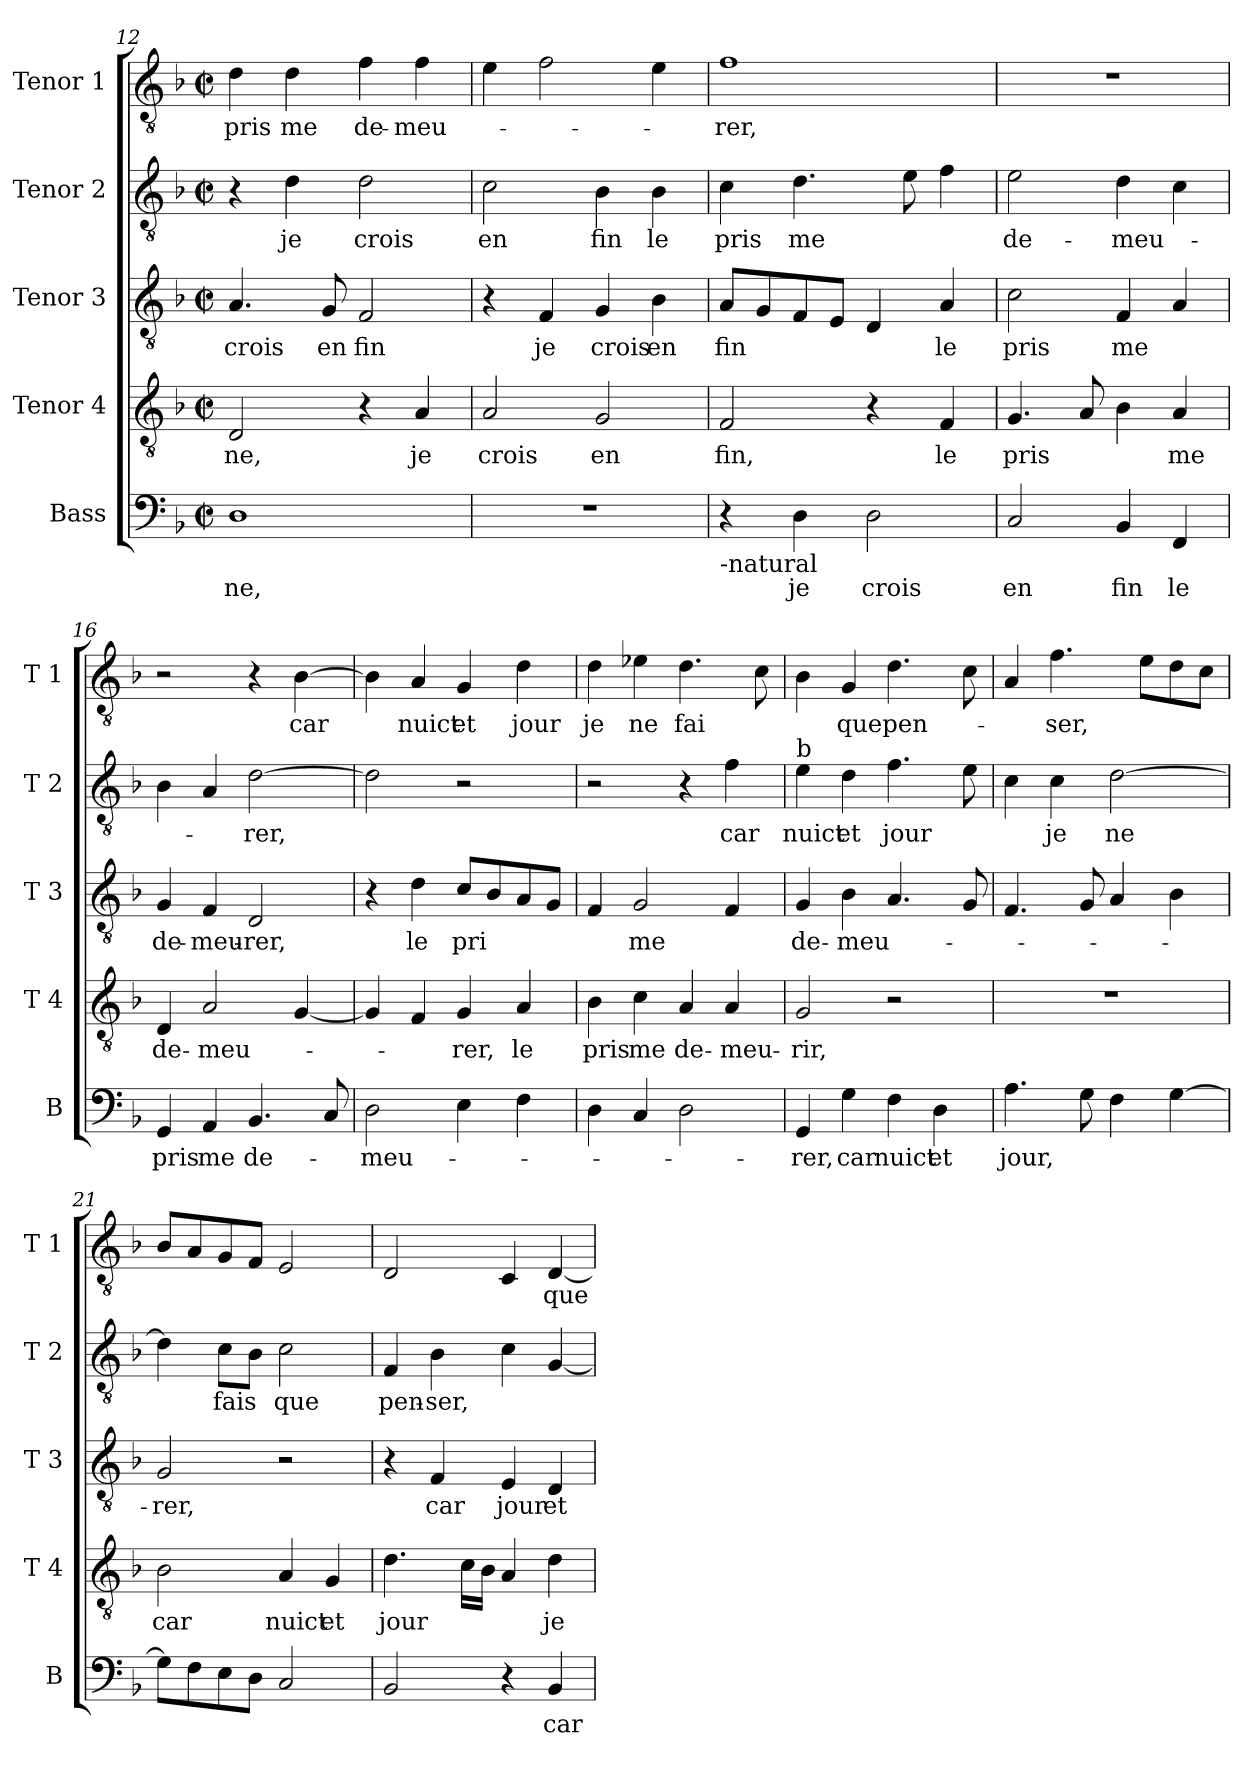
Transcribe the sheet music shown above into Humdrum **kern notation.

**kern	**text	**kern	**text	**kern	**text	**kern	**text	**kern	**text
*part5	*part5	*part4	*part4	*part3	*part3	*part2	*part2	*part1	*part1
*staff5	*staff5	*staff4	*staff4	*staff3	*staff3	*staff2	*staff2	*staff1	*staff1
*I"Bass	*	*I"Tenor 4	*	*I"Tenor 3	*	*I"Tenor 2	*	*I"Tenor 1	*
*I'B	*	*I'T 4	*	*I'T 3	*	*I'T 2	*	*I'T 1	*
*clefF4	*	*clefGv2	*	*clefGv2	*	*clefGv2	*	*clefGv2	*
*k[b-]	*	*k[b-]	*	*k[b-]	*	*k[b-]	*	*k[b-]	*
*F:	*	*F:	*	*F:	*	*F:	*	*F:	*
*M2/2	*	*M2/2	*	*M2/2	*	*M2/2	*	*M2/2	*
*met(c|)	*	*met(c|)	*	*met(c|)	*	*met(c|)	*	*met(c|)	*
=12	=12	=12	=12	=12	=12	=12	=12	=12	=12
1D	-ne,	2D/	-ne,	4.A/	crois	4r	.	4d\	pris
.	.	.	.	.	.	4d\	je	4d\	me
.	.	.	.	8G/	en	.	.	.	.
.	.	4r	.	2F/	fin	2d\	crois	4f\	de-
.	.	4A/	je	.	.	.	.	4f\	-meu-
!!LO:PB:g=z
=13	=13	=13	=13	=13	=13	=13	=13	=13	=13
1r	.	2A/	crois	4r	.	2c\	en	4e\	.
.	.	.	.	4F/	je	.	.	2f\	.
.	.	2G/	en	4G/	crois	4B-\	fin	.	.
.	.	.	.	4B-\	en	4B-\	le	4e\	.
=14	=14	=14	=14	=14	=14	=14	=14	=14	=14
!LO:TX:b:t=-natural	!	!	!	!	!	!	!	!	!
4r	.	2F/	fin,	8A/L	fin	4c\	pris	1f	-rer,
.	.	.	.	8G/	.	.	.	.	.
4D\	je	.	.	8F/	.	4.d\	me	.	.
.	.	.	.	8E/J	.	.	.	.	.
2D\	crois	4r	.	4D/	.	.	.	.	.
.	.	.	.	.	.	8e\	.	.	.
.	.	4F/	le	4A/	le	4f\	.	.	.
=15	=15	=15	=15	=15	=15	=15	=15	=15	=15
2C/	en	4.G/	pris	2c\	pris	2e\	de-	1r	.
.	.	8A/	.	.	.	.	.	.	.
4BB-/	fin	4B-\	.	4F/	me	4d\	-meu-	.	.
4FF/	le	4A/	me	4A/	.	4c\	.	.	.
=16	=16	=16	=16	=16	=16	=16	=16	=16	=16
4GG/	pris	4D/	de-	4G/	de-	4B-\	.	2r	.
4AA/	me	2A/	-meu-	4F/	-meu-	4A/	.	.	.
4.BB-/	de-	.	.	2D/	-rer,	[2d\	-rer,	4r	.
.	.	[4G/	.	.	.	.	.	[4B-\	car
8C/	.	.	.	.	.	.	.	.	.
=17	=17	=17	=17	=17	=17	=17	=17	=17	=17
2D\	-meu-	4G/]	.	4r	.	2d\]	.	4B-\]	.
.	.	4F/	.	4d\	le	.	.	4A/	nuict
4E\	.	4G/	-rer,	8c/L	pri	2r	.	4G/	et
.	.	.	.	8B-/	.	.	.	.	.
4F\	.	4A/	le	8A/	.	.	.	4d\	jour
.	.	.	.	8G/J	.	.	.	.	.
=18	=18	=18	=18	=18	=18	=18	=18	=18	=18
4D\	.	4B-\	pris	4F/	.	2r	.	4d\	je
4C/	.	4c\	me	2G/	me	.	.	4e-X\	ne
2D\	.	4A/	de-	.	.	4r	.	4.d\	fai
.	.	4A/	-meu-	4F/	.	4f\	car	.	.
.	.	.	.	.	.	.	.	8c\	.
!!LO:LB:g=z
=19	=19	=19	=19	=19	=19	=19	=19	=19	=19
!	!	!	!	!	!	!LO:TX:a:t=b	!	!	!
4GG/	-rer,	2G/	-rir,	4G/	de-	4e\	nuict	4B-\	.
4G\	car	.	.	4B-\	-meu-	4d\	et	4G/	que
4F\	nuict	2r	.	4.A/	.	4.f\	jour	4.d\	pen-
4D\	et	.	.	.	.	.	.	.	.
.	.	.	.	8G/	.	8e\	.	8c\	.
=20	=20	=20	=20	=20	=20	=20	=20	=20	=20
4.A\	jour,	1r	.	4.F/	.	4c\	.	4A/	.
.	.	.	.	.	.	4c\	je	4.f\	-ser,
8G\	.	.	.	8G/	.	.	.	.	.
4F\	.	.	.	4A/	.	[2d\	ne	.	.
.	.	.	.	.	.	.	.	8e\L	.
[4G\	.	.	.	4B-\	.	.	.	8d\	.
.	.	.	.	.	.	.	.	8c\J	.
=21	=21	=21	=21	=21	=21	=21	=21	=21	=21
8G\L]	.	2B-\	car	2G/	-rer,	4d\]	.	8B-/L	.
8F\	.	.	.	.	.	.	.	8A/	.
8E\	.	.	.	.	.	8c\L	fais	8G/	.
8D\J	.	.	.	.	.	8B-\J	.	8F/J	.
2C/	.	4A/	nuict	2r	.	2c\	que	2E/	.
.	.	4G/	et	.	.	.	.	.	.
=22	=22	=22	=22	=22	=22	=22	=22	=22	=22
2BB-/	.	4.d\	jour	4r	.	4F/	pen-	2D/	.
.	.	.	.	4F/	car	4B-\	-ser,	.	.
.	.	16c\LL	.	.	.	.	.	.	.
.	.	16B-\JJ	.	.	.	.	.	.	.
4r	.	4A/	.	4E/	jour	4c\	.	4C/	.
4BB-/	car	4d\	je	4D/	et	[4G/	.	[4D/	que
=	=	=	=	=	=	=	=	=	=
*-	*-	*-	*-	*-	*-	*-	*-	*-	*-
